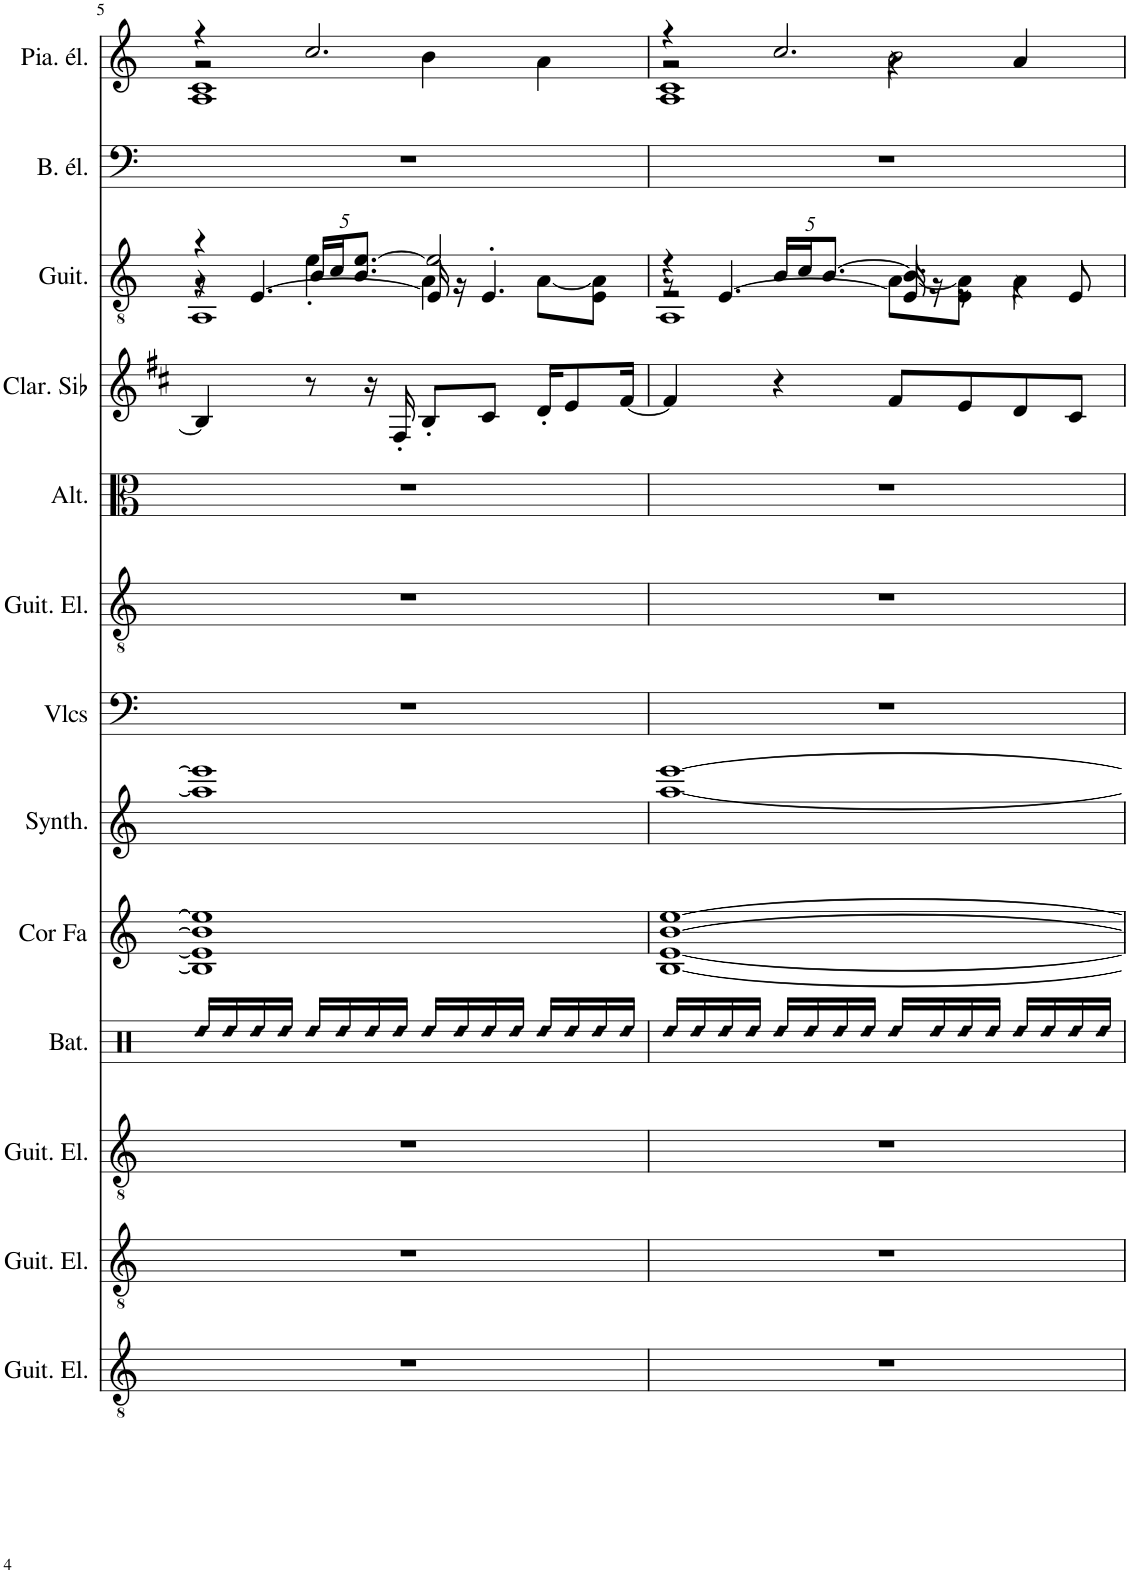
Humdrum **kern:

**kern	**kern	**kern	**kern	**kern	**kern	**kern	**kern	**kern	**kern	**kern	**kern	**kern
*part13	*part12	*part11	*part10	*part9	*part8	*part7	*part6	*part5	*part4	*part3	*part2	*part1
*staff13	*staff12	*staff11	*staff10	*staff9	*staff8	*staff7	*staff6	*staff5	*staff4	*staff3	*staff2	*staff1
*I"Guitare électrique, Distortion Guitar	*I"Guitare électrique, Electric Guitar (clean)	*I"Guitare électrique, Distortion Guitar	*I"Batterie, Drums	*I"Cor en Fa, French Horn	*I"Synthétiseur d'instruments à cordes, Synth Strings 2	*I"Violoncelles, String Ensemble 1	*I"Guitare électrique, Overdriven Guitar	*I"Altos, String Ensemble 1	*I"Clarinette en Sib	*I"Guitare acoustique, Acoustic Guitar (steel)	*I"Basse électrique, Electric Bass (finger)	*I"Piano électrique, Electric Piano 1
*I'Guit. El.	*I'Guit. El.	*I'Guit. El.	*I'Bat.	*I'Cor Fa	*I'Synth.	*I'Vlcs	*I'Guit. El.	*I'Alt.	*I'Clar. Sib	*I'Guit.	*I'B. él.	*I'Pia. él.
!!LO:PB:g=z
*clefGv2	*clefGv2	*clefGv2	*clefX	*clefG2	*clefG2	*clefF4	*clefGv2	*clefC3	*clefG2	*clefGv2	*clefF4	*clefG2
*	*	*	*	*Trd4c7	*	*	*	*	*Trd1c2	*	*Trd7c12	*
*k[]	*k[]	*k[]	*k[]	*k[]	*k[]	*k[]	*k[]	*k[]	*k[f#c#]	*k[]	*k[]	*k[]
*M4/4	*M4/4	*M4/4	*M4/4	*M4/4	*M4/4	*M4/4	*M4/4	*M4/4	*M4/4	*M4/4	*M4/4	*M4/4
=5	=5	=5	=5	=5	=5	=5	=5	=5	=5	=5	=5	=5
!	!	!	!LO:N:head=diamond	!	!	!	!	!	!	!	!	!
*	*	*	*	*	*	*	*	*	*	*^	*	*^
*	*	*	*	*	*	*	*	*	*	*	*^	*	*	*^
*	*	*	*	*	*	*	*	*	*	*	*	*^	*	*	*	*
1r	1r	1r	16Rdd/LL	1B] 1e] 1b] 1ee]	1aa] 1eee]	1r	1r	1r	4B/]	4r	4r	8r	1AA	1r	4r	2r	1A 1c
!	!	!	!LO:N:head=diamond	!	!	!	!	!	!	!	!	!	!	!	!	!	!
.	.	.	16Rdd/	.	.	.	.	.	.	.	.	.	.	.	.	.	.
!	!	!	!LO:N:head=diamond	!	!	!	!	!	!	!	!	!	!	!	!	!	!
.	.	.	16Rdd/	.	.	.	.	.	.	.	.	[4.E/	.	.	.	.	.
!	!	!	!LO:N:head=diamond	!	!	!	!	!	!	!	!	!	!	!	!	!	!
.	.	.	16Rdd/JJ	.	.	.	.	.	.	.	.	.	.	.	.	.	.
!	!	!	!LO:N:head=diamond	!	!	!	!	!	!	!	!	!	!	!	!	!	!
*	*	*	*	*	*	*	*	*	*	*Xbrackettup	*	*	*	*	*	*	*
.	.	.	16Rdd/LL	.	.	.	.	.	8r	20B/LL	4e'\	.	.	.	2.cc/	.	.
.	.	.	.	.	.	.	.	.	.	20c/J	.	.	.	.	.	.	.
!	!	!	!LO:N:head=diamond	!	!	!	!	!	!	!	!	!	!	!	!	!	!
.	.	.	16Rdd/	.	.	.	.	.	.	.	.	.	.	.	.	.	.
.	.	.	.	.	.	.	.	.	.	10.B/ [10.e/J	.	.	.	.	.	.	.
!	!	!	!LO:N:head=diamond	!	!	!	!	!	!	!	!	!	!	!	!	!	!
.	.	.	16Rdd/	.	.	.	.	.	16r	.	.	.	.	.	.	.	.
!	!	!	!LO:N:head=diamond	!	!	!	!	!	!	!	!	!	!	!	!	!	!
.	.	.	16Rdd/JJ	.	.	.	.	.	16F#'/	.	.	.	.	.	.	.	.
!	!	!	!LO:N:head=diamond	!	!	!	!	!	!	!	!	!	!	!	!	!	!
.	.	.	16Rdd/LL	.	.	.	.	.	8B'/L	2e/]	4A\	16E/]	.	.	.	4b\	.
!	!	!	!LO:N:head=diamond	!	!	!	!	!	!	!	!	!	!	!	!	!	!
.	.	.	16Rdd/	.	.	.	.	.	.	.	.	16r	.	.	.	.	.
!	!	!	!LO:N:head=diamond	!	!	!	!	!	!	!	!	!	!	!	!	!	!
.	.	.	16Rdd/	.	.	.	.	.	8c#/J	.	.	4.E'/	.	.	.	.	.
!	!	!	!LO:N:head=diamond	!	!	!	!	!	!	!	!	!	!	!	!	!	!
.	.	.	16Rdd/JJ	.	.	.	.	.	.	.	.	.	.	.	.	.	.
!	!	!	!LO:N:head=diamond	!	!	!	!	!	!	!	!	!	!	!	!	!	!
.	.	.	16Rdd/LL	.	.	.	.	.	16d'/KL	.	[8A\L	.	.	.	.	4a\	.
!	!	!	!LO:N:head=diamond	!	!	!	!	!	!	!	!	!	!	!	!	!	!
.	.	.	16Rdd/	.	.	.	.	.	8e/	.	.	.	.	.	.	.	.
!	!	!	!LO:N:head=diamond	!	!	!	!	!	!	!	!	!	!	!	!	!	!
.	.	.	16Rdd/	.	.	.	.	.	.	.	8E\ 8A\]J	.	.	.	.	.	.
!	!	!	!LO:N:head=diamond	!	!	!	!	!	!	!	!	!	!	!	!	!	!
.	.	.	16Rdd/JJ	.	.	.	.	.	[16f#/Jk	.	.	.	.	.	.	.	.
*	*	*	*	*	*	*	*	*	*	*	*	*	*	*	*v	*v	*v
=6	=6	=6	=6	=6	=6	=6	=6	=6	=6	=6	=6	=6	=6	=6	=6
!	!	!	!LO:N:head=diamond	!	!	!	!	!	!	!	!	!	!	!	!
*	*	*	*	*	*	*	*	*	*	*	*	*	*	*	*^
*	*	*	*	*	*	*	*	*	*	*	*	*	*	*	*	*^
*	*	*	*	*	*	*	*	*	*	*	*	*	*	*	*	*	*^
1r	1r	1r	16Rdd/LL	[1B [1e [1b [1ee	[1aa [1eee	1r	1r	1r	4f#/]	4r	2r	8r	1AA	1r	4r	2r	2r	1A 1c
!	!	!	!LO:N:head=diamond	!	!	!	!	!	!	!	!	!	!	!	!	!	!	!
.	.	.	16Rdd/	.	.	.	.	.	.	.	.	.	.	.	.	.	.	.
!	!	!	!LO:N:head=diamond	!	!	!	!	!	!	!	!	!	!	!	!	!	!	!
.	.	.	16Rdd/	.	.	.	.	.	.	.	.	[4.E/	.	.	.	.	.	.
!	!	!	!LO:N:head=diamond	!	!	!	!	!	!	!	!	!	!	!	!	!	!	!
.	.	.	16Rdd/JJ	.	.	.	.	.	.	.	.	.	.	.	.	.	.	.
!	!	!	!LO:N:head=diamond	!	!	!	!	!	!	!	!	!	!	!	!	!	!	!
.	.	.	16Rdd/LL	.	.	.	.	.	4r	20B/LL	.	.	.	.	2.cc/	.	.	.
.	.	.	.	.	.	.	.	.	.	20c/J	.	.	.	.	.	.	.	.
!	!	!	!LO:N:head=diamond	!	!	!	!	!	!	!	!	!	!	!	!	!	!	!
.	.	.	16Rdd/	.	.	.	.	.	.	.	.	.	.	.	.	.	.	.
.	.	.	.	.	.	.	.	.	.	[10.B/J	.	.	.	.	.	.	.	.
!	!	!	!LO:N:head=diamond	!	!	!	!	!	!	!	!	!	!	!	!	!	!	!
.	.	.	16Rdd/	.	.	.	.	.	.	.	.	.	.	.	.	.	.	.
!	!	!	!LO:N:head=diamond	!	!	!	!	!	!	!	!	!	!	!	!	!	!	!
.	.	.	16Rdd/JJ	.	.	.	.	.	.	.	.	.	.	.	.	.	.	.
!	!	!	!LO:N:head=diamond	!	!	!	!	!	!	!	!	!	!	!	!	!	!	!
.	.	.	16Rdd/LL	.	.	.	.	.	8f#/L	4.B/]	[8A\L	16E/]	.	.	.	2b\	4r	.
!	!	!	!LO:N:head=diamond	!	!	!	!	!	!	!	!	!	!	!	!	!	!	!
.	.	.	16Rdd/	.	.	.	.	.	.	.	.	16r	.	.	.	.	.	.
!	!	!	!LO:N:head=diamond	!	!	!	!	!	!	!	!	!	!	!	!	!	!	!
.	.	.	16Rdd/	.	.	.	.	.	8e/	.	8E\ 8A\]J	8r	.	.	.	.	.	.
!	!	!	!LO:N:head=diamond	!	!	!	!	!	!	!	!	!	!	!	!	!	!	!
.	.	.	16Rdd/JJ	.	.	.	.	.	.	.	.	.	.	.	.	.	.	.
!	!	!	!LO:N:head=diamond	!	!	!	!	!	!	!	!	!	!	!	!	!	!	!
.	.	.	16Rdd/LL	.	.	.	.	.	8d/	.	4A\	4r	.	.	.	.	4a/	.
!	!	!	!LO:N:head=diamond	!	!	!	!	!	!	!	!	!	!	!	!	!	!	!
.	.	.	16Rdd/	.	.	.	.	.	.	.	.	.	.	.	.	.	.	.
!	!	!	!LO:N:head=diamond	!	!	!	!	!	!	!	!	!	!	!	!	!	!	!
.	.	.	16Rdd/	.	.	.	.	.	8c#/J	8E/	.	.	.	.	.	.	.	.
!	!	!	!LO:N:head=diamond	!	!	!	!	!	!	!	!	!	!	!	!	!	!	!
.	.	.	16Rdd/JJ	.	.	.	.	.	.	.	.	.	.	.	.	.	.	.
*	*	*	*	*	*	*	*	*	*	*v	*v	*v	*v	*	*v	*v	*v	*v
=	=	=	=	=	=	=	=	=	=	=	=	=
*-	*-	*-	*-	*-	*-	*-	*-	*-	*-	*-	*-	*-
